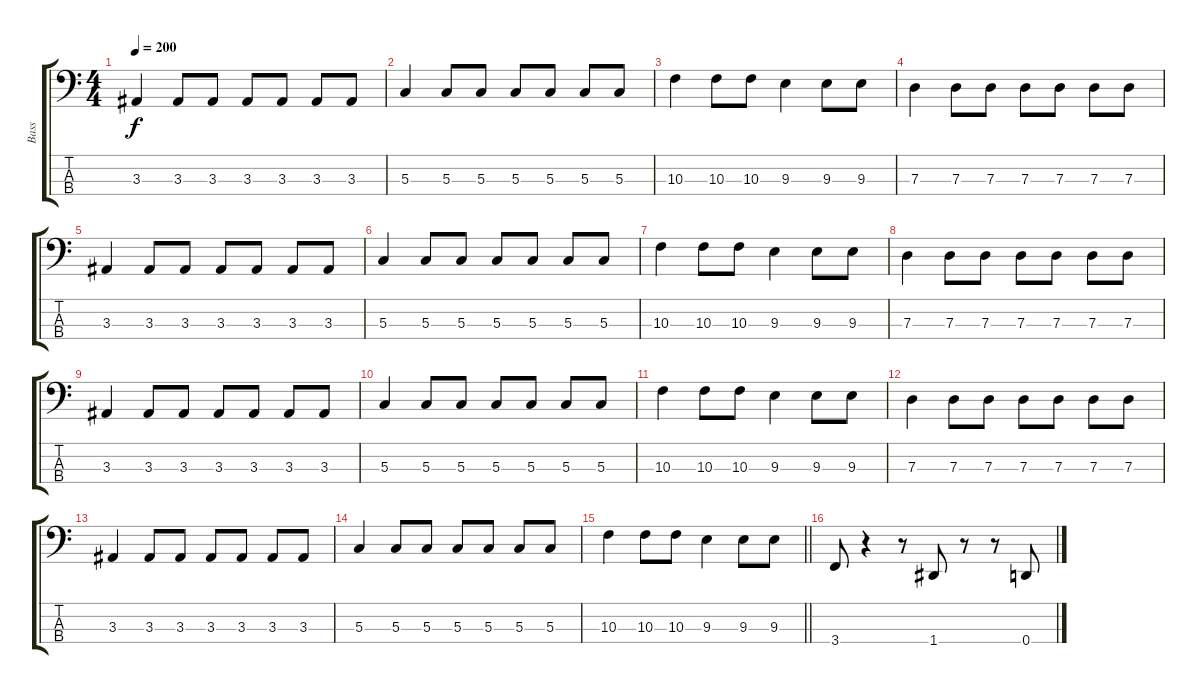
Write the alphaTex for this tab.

\track ("Bass" "Bass") {instrument electricbasspick}
\staff {score tabs}
\tuning (F2 C2 G1 D1) {hide}
\ts (4 4)
\tempo 200
\clef f4
\ks c
3.3.4{dy f} 3.3.8 3.3.8 3.3.8 3.3.8 3.3.8 3.3.8 |
5.3.4 5.3.8 5.3.8 5.3.8 5.3.8 5.3.8 5.3.8 |
10.3.4 10.3.8 10.3.8 9.3.4 9.3.8 9.3.8 |
7.3.4 7.3.8 7.3.8 7.3.8 7.3.8 7.3.8 7.3.8 |
3.3.4 3.3.8 3.3.8 3.3.8 3.3.8 3.3.8 3.3.8 |
5.3.4 5.3.8 5.3.8 5.3.8 5.3.8 5.3.8 5.3.8 |
10.3.4 10.3.8 10.3.8 9.3.4 9.3.8 9.3.8 |
7.3.4 7.3.8 7.3.8 7.3.8 7.3.8 7.3.8 7.3.8 |
3.3.4 3.3.8 3.3.8 3.3.8 3.3.8 3.3.8 3.3.8 |
5.3.4 5.3.8 5.3.8 5.3.8 5.3.8 5.3.8 5.3.8 |
10.3.4 10.3.8 10.3.8 9.3.4 9.3.8 9.3.8 |
7.3.4 7.3.8 7.3.8 7.3.8 7.3.8 7.3.8 7.3.8 |
3.3.4 3.3.8 3.3.8 3.3.8 3.3.8 3.3.8 3.3.8 |
5.3.4 5.3.8 5.3.8 5.3.8 5.3.8 5.3.8 5.3.8 |
\barLineRight lightlight
10.3.4 10.3.8 10.3.8 9.3.4 9.3.8 9.3.8 |
3.4.8 r.4 r.8 1.4.8 r.8 r.8 0.4.8
